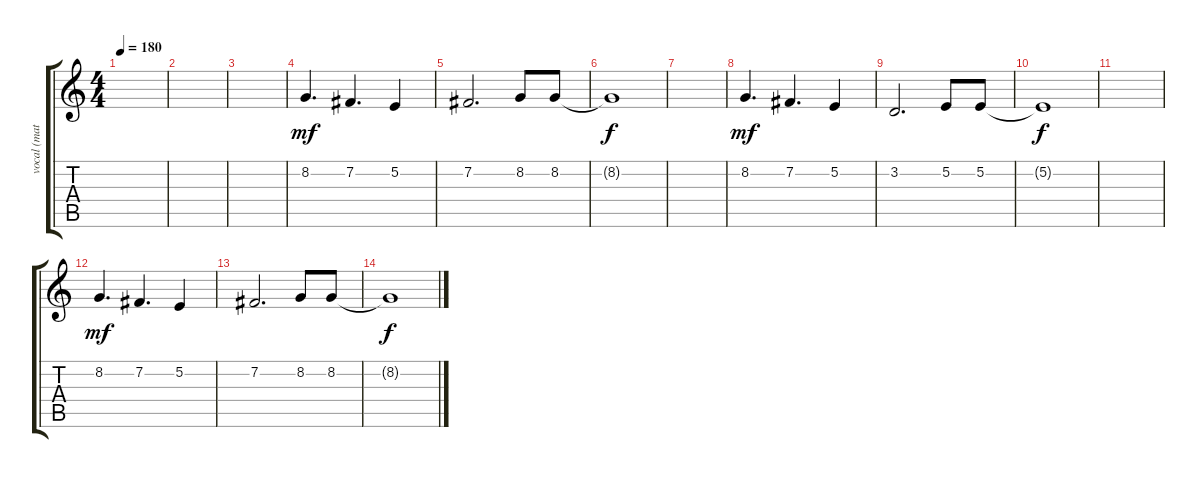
\track ("vocal (matatabi)" "vocal (mat") {instrument clarinet}
\staff {score tabs}
\tuning (E4 B3 G3 D3 A2 E2) {hide}
\ts (4 4)
\tempo 180
\clef g2
\ks c
|
|
|
8.2.4{d dy mf} 7.2.4{d} 5.2.4 |
7.2.2{d} 8.2.8 8.2.8 |
8.2{t}.1{dy f} |
|
8.2.4{d dy mf} 7.2.4{d} 5.2.4 |
3.2.2{d} 5.2.8 5.2.8 |
5.2{t}.1{dy f} |
|
8.2.4{d dy mf} 7.2.4{d} 5.2.4 |
7.2.2{d} 8.2.8 8.2.8 |
8.2{t}.1{dy f}
